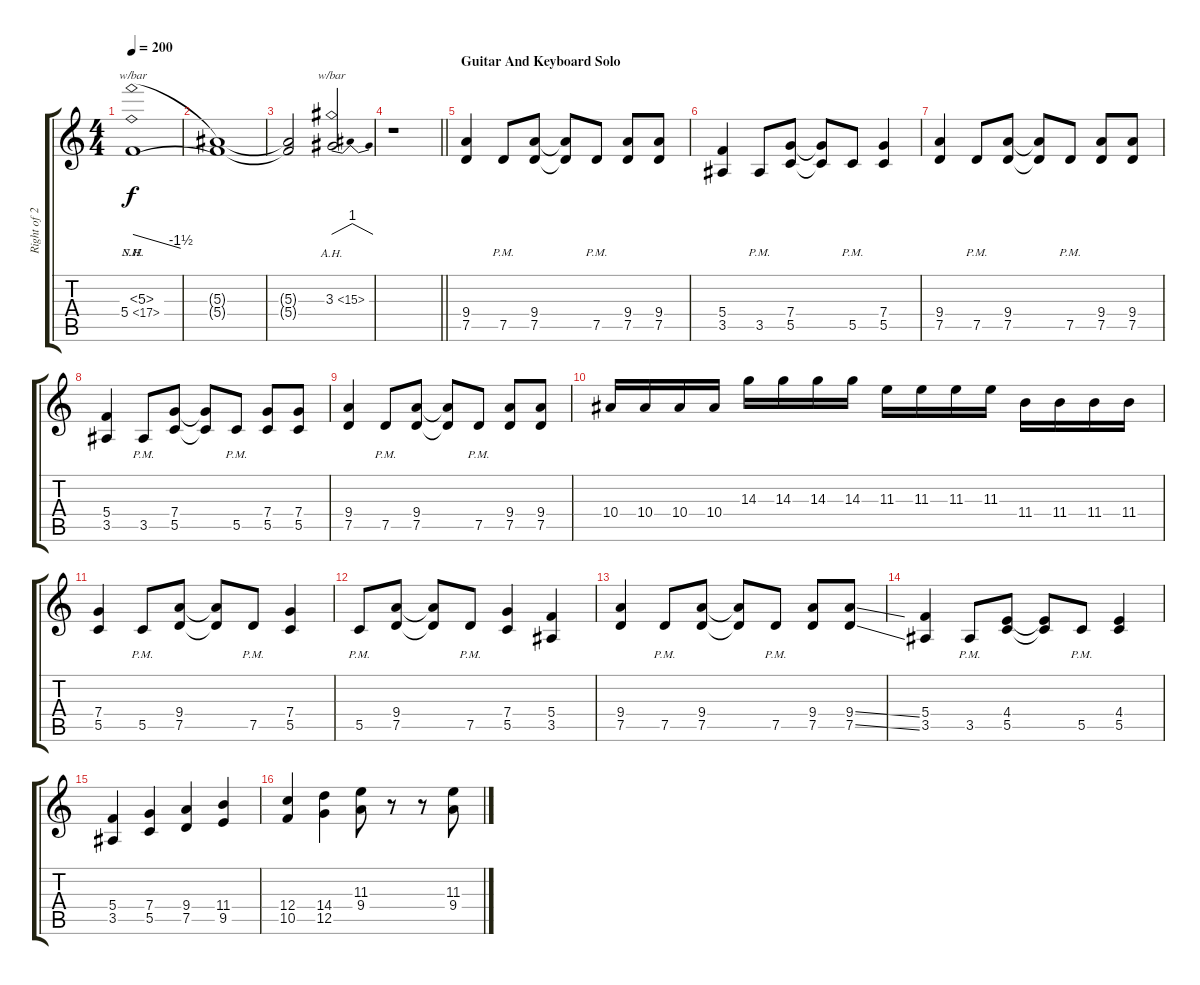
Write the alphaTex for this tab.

\track ("Right of 2TW" "Right of 2") {mute instrument overdrivenguitar}
\staff {score tabs}
\tuning (D4 A3 F3 C3 G2 D2) {hide}
\ts (4 4)
\tempo 200
\clef g2
\ks c
(5.3{nh} 5.4{sh 12}).1{tbe (dive default 0 0 60 -6) dy f} |
(5.3{t} 5.4{t}).1 |
(5.3{t} 5.4{t}).2 3.3{ah 12}.2{tbe (dip default 0 0 45 4 60 0)} |
\barLineRight lightlight
r.1 |
\section ("" "Guitar And Keyboard Solo")
(9.4 7.5).4 7.5{pm}.8 (9.4 7.5).8 (9.4{t} 7.5{t}).8 7.5{pm}.8 (9.4 7.5).8 (9.4 7.5).8 |
(5.4 3.5).4 3.5{pm}.8 (7.4 5.5).8 (7.4{t} 5.5{t}).8 5.5{pm}.8 (7.4 5.5).4 |
(9.4 7.5).4 7.5{pm}.8 (9.4 7.5).8 (9.4{t} 7.5{t}).8 7.5{pm}.8 (9.4 7.5).8 (9.4 7.5).8 |
(5.4 3.5).4 3.5{pm}.8 (7.4 5.5).8 (7.4{t} 5.5{t}).8 5.5{pm}.8 (7.4 5.5).8 (7.4 5.5).8 |
(9.4 7.5).4 7.5{pm}.8 (9.4 7.5).8 (9.4{t} 7.5{t}).8 7.5{pm}.8 (9.4 7.5).8 (9.4 7.5).8 |
10.4.16 10.4.16 10.4.16 10.4.16 14.3.16 14.3.16 14.3.16 14.3.16 11.3.16 11.3.16 11.3.16 11.3.16 11.4.16 11.4.16 11.4.16 11.4.16 |
(7.4 5.5).4 5.5{pm}.8 (9.4 7.5).8 (9.4{t} 7.5{t}).8 7.5{pm}.8 (7.4 5.5).4 |
5.5{pm}.8 (9.4 7.5).8 (9.4{t} 7.5{t}).8 7.5{pm}.8 (7.4 5.5).4 (5.4 3.5).4 |
(9.4 7.5).4 7.5{pm}.8 (9.4 7.5).8 (9.4{t} 7.5{t}).8 7.5{pm}.8 (9.4 7.5).8 (9.4{ss} 7.5{ss}).8 |
(5.4 3.5).4 3.5{pm}.8 (4.4 5.5).8 (4.4{t} 5.5{t}).8 5.5{pm}.8 (4.4 5.5).4 |
(5.4 3.5).4 (7.4 5.5).4 (9.4 7.5).4 (11.4 9.5).4 |
(12.4 10.5).4 (14.4 12.5).4 (11.3 9.4).8 r.8 r.8 (11.3 9.4).8
